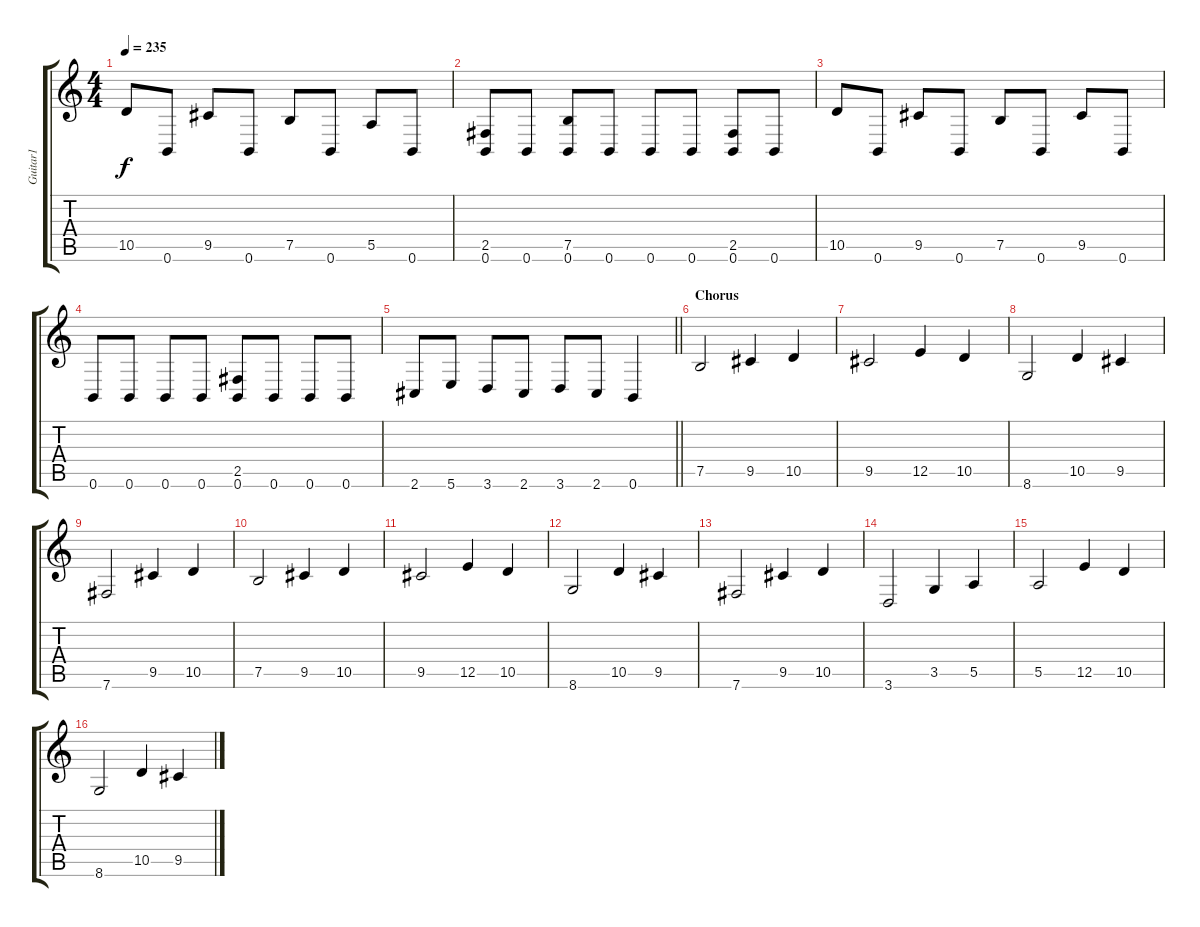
\track ("Guitar1" "Guitar1") {instrument distortionguitar}
\staff {score tabs}
\tuning (B3 Gb3 D3 A2 E2 B1) {hide}
\ts (4 4)
\tempo 235
\clef g2
\ks c
10.5.8{dy f} 0.6.8 9.5.8 0.6.8 7.5.8 0.6.8 5.5.8 0.6.8 |
(2.5 0.6).8 0.6.8 (7.5 0.6).8 0.6.8 0.6.8 0.6.8 (2.5 0.6).8 0.6.8 |
10.5.8 0.6.8 9.5.8 0.6.8 7.5.8 0.6.8 9.5.8 0.6.8 |
0.6.8 0.6.8 0.6.8 0.6.8 (2.5 0.6).8 0.6.8 0.6.8 0.6.8 |
\barLineRight lightlight
2.6.8 5.6.8 3.6.8 2.6.8 3.6.8 2.6.8 0.6.4 |
\section ("" "Chorus")
7.5.2 9.5.4 10.5.4 |
9.5.2 12.5.4 10.5.4 |
8.6.2 10.5.4 9.5.4 |
7.6.2 9.5.4 10.5.4 |
7.5.2 9.5.4 10.5.4 |
9.5.2 12.5.4 10.5.4 |
8.6.2 10.5.4 9.5.4 |
7.6.2 9.5.4 10.5.4 |
3.6.2 3.5.4 5.5.4 |
5.5.2 12.5.4 10.5.4 |
8.6.2 10.5.4 9.5.4
